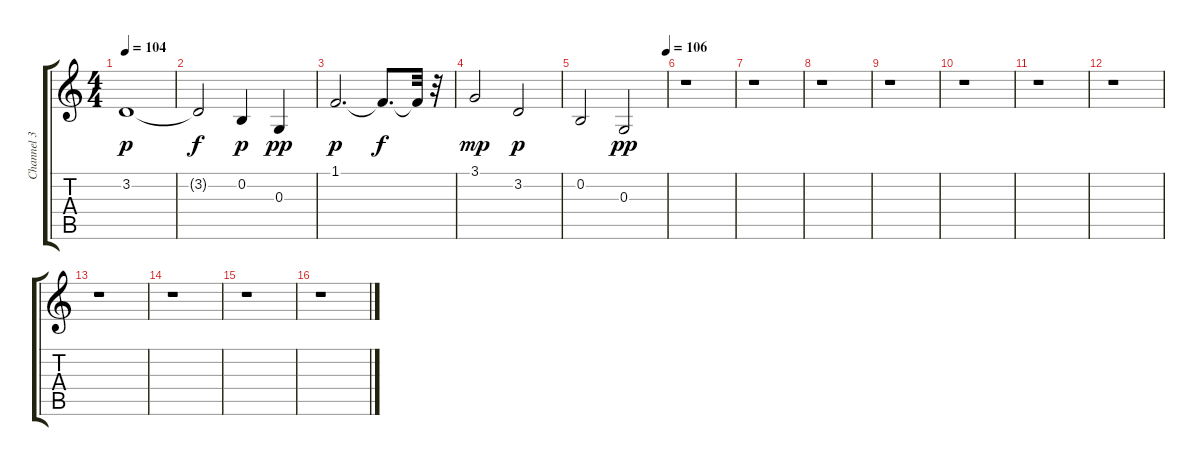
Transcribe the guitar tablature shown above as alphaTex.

\track ("Channel 3" "Channel 3") {instrument viola}
\staff {score tabs}
\tuning (E4 B3 G3 D3 A2 E2) {hide}
\ts (4 4)
\tempo 104
\clef g2
\ks c
3.2.1{dy p} |
3.2{t}.2{dy f} 0.2.4{dy p} 0.3.4{dy pp} |
1.1.2{d dy p} 1.1{t}.8{d dy f} 1.1{t}.32 r.32 |
3.1.2{dy mp} 3.2.2{dy p} |
\tempo (106 1)
0.2.2 0.3.2{dy pp} |
r.1 |
r.1 |
r.1 |
r.1 |
r.1 |
r.1 |
r.1 |
r.1 |
r.1 |
r.1 |
r.1
